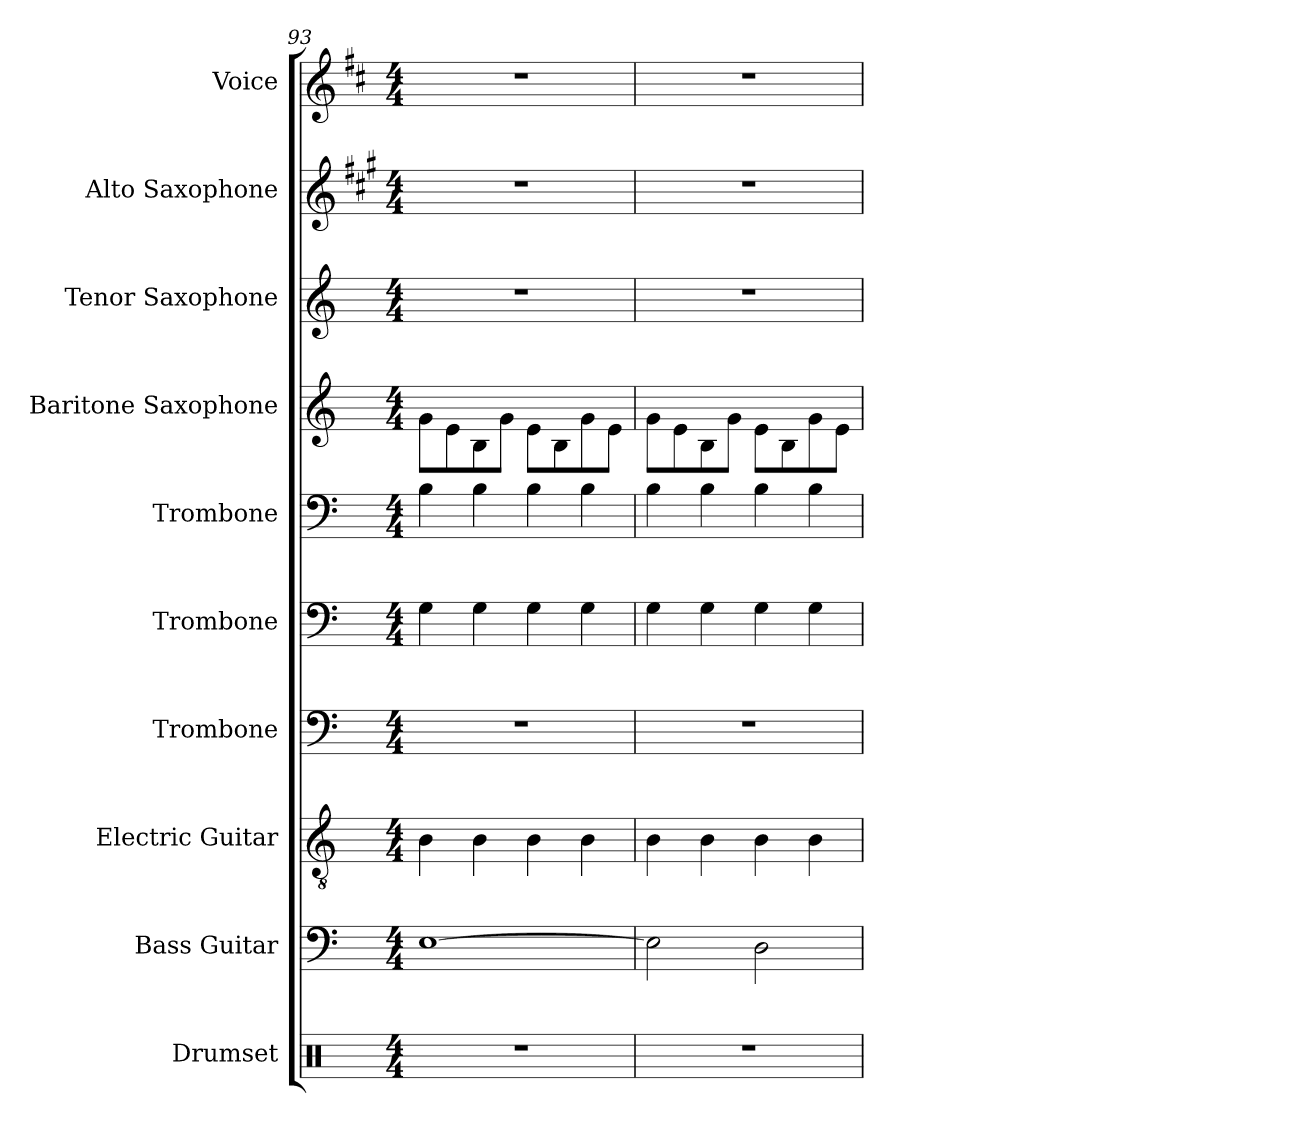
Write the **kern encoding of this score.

**kern	**kern	**kern	**kern	**kern	**kern	**kern	**kern	**kern	**kern
*part10	*part9	*part8	*part7	*part6	*part5	*part4	*part3	*part2	*part1
*staff10	*staff9	*staff8	*staff7	*staff6	*staff5	*staff4	*staff3	*staff2	*staff1
*I"Drumset	*I"Bass Guitar	*I"Electric Guitar	*I"Trombone	*I"Trombone	*I"Trombone	*I"Baritone Saxophone	*I"Tenor Saxophone	*I"Alto Saxophone	*I"Voice
*I'Drs.	*I'B. Guit.	*I'El. Guit.	*I'Tbn.	*I'Tbn.	*I'Tbn.	*I'Bar. Sax.	*I'T. Sax.	*I'A. Sax.	*I'Vo.
*clefX	*clefF4	*clefGv2	*clefF4	*clefF4	*clefF4	*clefG2	*clefG2	*clefG2	*clefG2
*	*ITrd7c12	*	*	*	*	*ITrd12c21	*ITrd8c14	*ITrd5c9	*ITrd1c2
*k[]	*k[]	*k[]	*k[]	*k[]	*k[]	*k[]	*k[]	*k[]	*k[]
*M4/4	*M4/4	*M4/4	*M4/4	*M4/4	*M4/4	*M4/4	*M4/4	*M4/4	*M4/4
=93	=93	=93	=93	=93	=93	=93	=93	=93	=93
1r	[1EE	4B\	1r	4G\	4B\	8G\L	1r	1r	1r
.	.	.	.	.	.	8E\	.	.	.
.	.	4B\	.	4G\	4B\	8BB\	.	.	.
.	.	.	.	.	.	8G\J	.	.	.
.	.	4B\	.	4G\	4B\	8E\L	.	.	.
.	.	.	.	.	.	8BB\	.	.	.
.	.	4B\	.	4G\	4B\	8G\	.	.	.
.	.	.	.	.	.	8E\J	.	.	.
=94	=94	=94	=94	=94	=94	=94	=94	=94	=94
1r	2EE\]	4B\	1r	4G\	4B\	8G\L	1r	1r	1r
.	.	.	.	.	.	8E\	.	.	.
.	.	4B\	.	4G\	4B\	8BB\	.	.	.
.	.	.	.	.	.	8G\J	.	.	.
.	2DD\	4B\	.	4G\	4B\	8E\L	.	.	.
.	.	.	.	.	.	8BB\	.	.	.
.	.	4B\	.	4G\	4B\	8G\	.	.	.
.	.	.	.	.	.	8E\J	.	.	.
=	=	=	=	=	=	=	=	=	=
*-	*-	*-	*-	*-	*-	*-	*-	*-	*-
